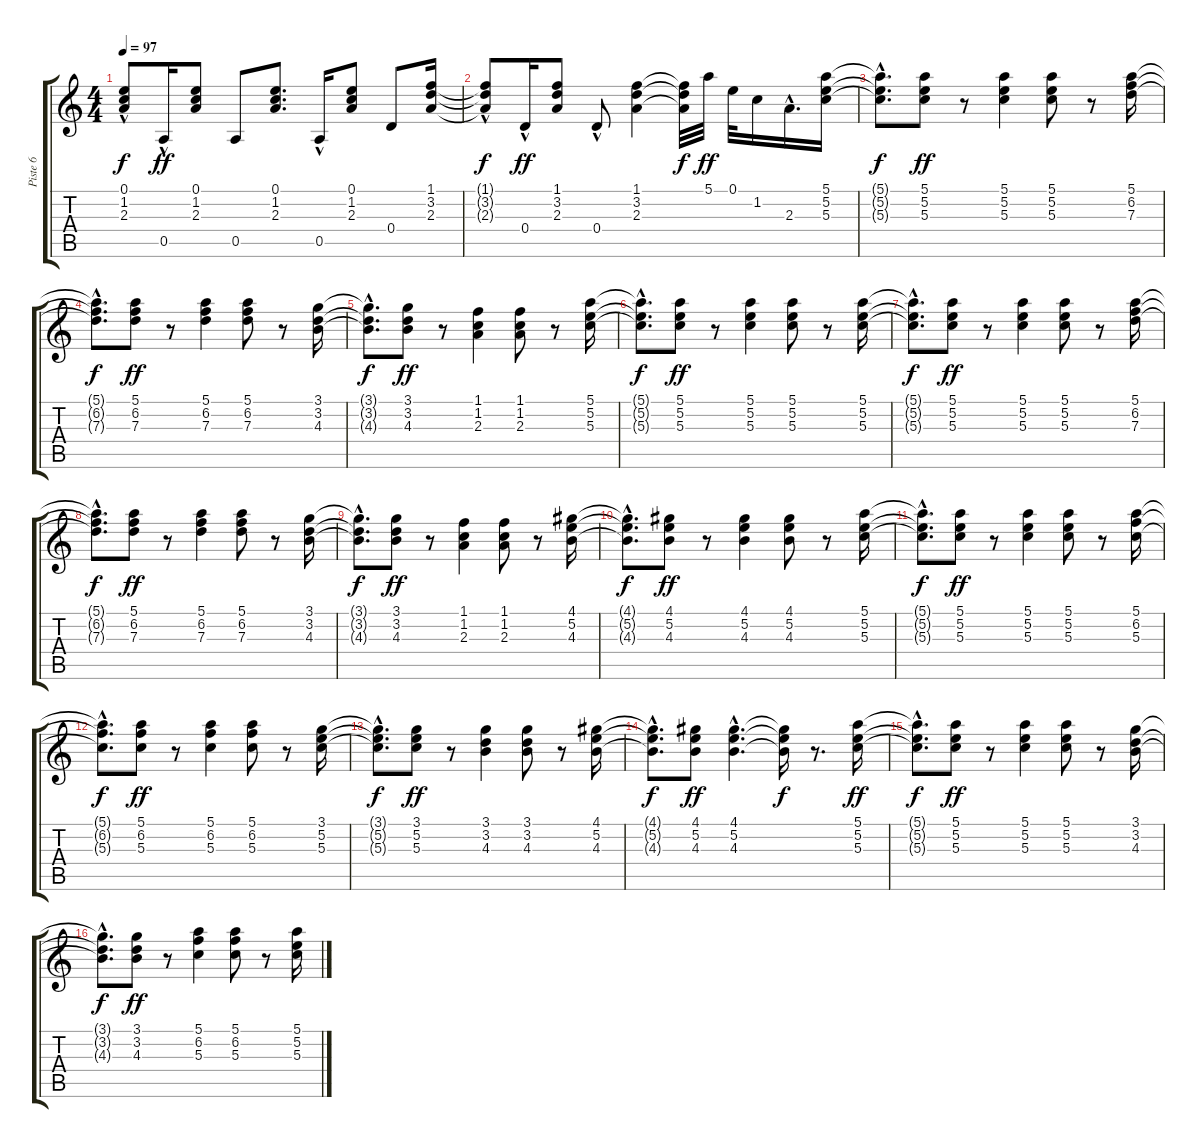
\track ("Piste 6" "Piste 6") {instrument acousticguitarsteel}
\staff {score tabs}
\tuning (E4 B3 G3 D3 A2 E2) {hide}
\ts (4 4)
\tempo 97
\clef g2
\ks c
(0.1{hac t} 1.2{hac t} 2.3{hac t}).8{dy f} 0.5{hac}.16{dy ff} (0.1 1.2 2.3).8 0.5.8 (0.1 1.2 2.3).8{d} 0.5{hac}.16 (0.1 1.2 2.3).8 0.4.8 (1.1 3.2 2.3).16 |
(1.1{hac t} 3.2{hac t} 2.3{hac t}).8{dy f} 0.4{hac}.16{dy ff} (1.1 3.2 2.3).8 0.4{hac}.8 (1.1 3.2 2.3).4 (1.1{t} 3.2{t} 2.3{t}).32{dy f} 5.1.32{dy ff} 0.1.32 1.2.16 2.3{hac}.16{d} (5.1 5.2 5.3).16 |
(5.1{hac t} 5.2{hac t} 5.3{hac t}).8{d dy f} (5.1 5.2 5.3).8{dy ff} r.8 (5.1 5.2 5.3).4 (5.1 5.2 5.3).8 r.8 (5.1 6.2 7.3).16 |
(5.1{hac t} 6.2{hac t} 7.3{hac t}).8{d dy f} (5.1 6.2 7.3).8{dy ff} r.8 (5.1 6.2 7.3).4 (5.1 6.2 7.3).8 r.8 (3.1 3.2 4.3).16 |
(3.1{hac t} 3.2{hac t} 4.3{hac t}).8{d dy f} (3.1 3.2 4.3).8{dy ff} r.8 (1.1 1.2 2.3).4 (1.1 1.2 2.3).8 r.8 (5.1 5.2 5.3).16 |
(5.1{hac t} 5.2{hac t} 5.3{hac t}).8{d dy f} (5.1 5.2 5.3).8{dy ff} r.8 (5.1 5.2 5.3).4 (5.1 5.2 5.3).8 r.8 (5.1 5.2 5.3).16 |
(5.1{hac t} 5.2{hac t} 5.3{hac t}).8{d dy f} (5.1 5.2 5.3).8{dy ff} r.8 (5.1 5.2 5.3).4 (5.1 5.2 5.3).8 r.8 (5.1 6.2 7.3).16 |
(5.1{hac t} 6.2{hac t} 7.3{hac t}).8{d dy f} (5.1 6.2 7.3).8{dy ff} r.8 (5.1 6.2 7.3).4 (5.1 6.2 7.3).8 r.8 (3.1 3.2 4.3).16 |
(3.1{hac t} 3.2{hac t} 4.3{hac t}).8{d dy f} (3.1 3.2 4.3).8{dy ff} r.8 (1.1 1.2 2.3).4 (1.1 1.2 2.3).8 r.8 (4.1 5.2 4.3).16 |
(4.1{hac t} 5.2{hac t} 4.3{hac t}).8{d dy f} (4.1 5.2 4.3).8{dy ff} r.8 (4.1 5.2 4.3).4 (4.1 5.2 4.3).8 r.8 (5.1 5.2 5.3).16 |
(5.1{hac t} 5.2{hac t} 5.3{hac t}).8{d dy f} (5.1 5.2 5.3).8{dy ff} r.8 (5.1 5.2 5.3).4 (5.1 5.2 5.3).8 r.8 (5.1 6.2 5.3).16 |
(5.1{hac t} 6.2{hac t} 5.3{hac t}).8{d dy f} (5.1 6.2 5.3).8{dy ff} r.8 (5.1 6.2 5.3).4 (5.1 6.2 5.3).8 r.8 (3.1 5.2 5.3).16 |
(3.1{hac t} 5.2{hac t} 5.3{hac t}).8{d dy f} (3.1 5.2 5.3).8{dy ff} r.8 (3.1 3.2 4.3).4 (3.1 3.2 4.3).8 r.8 (4.1 5.2 4.3).16 |
(4.1{hac t} 5.2{hac t} 4.3{hac t}).8{d dy f} (4.1 5.2 4.3).8{dy ff} (4.1{hac} 5.2{hac} 4.3{hac}).4{d} (4.1{t} 5.2{t} 4.3{t}).16{dy f} r.8{d} (5.1 5.2 5.3).16{dy ff} |
(5.1{hac t} 5.2{hac t} 5.3{hac t}).8{d dy f} (5.1 5.2 5.3).8{dy ff} r.8 (5.1 5.2 5.3).4 (5.1 5.2 5.3).8 r.8 (3.1 3.2 4.3).16 |
(3.1{hac t} 3.2{hac t} 4.3{hac t}).8{d dy f} (3.1 3.2 4.3).8{dy ff} r.8 (5.1 6.2 5.3).4 (5.1 6.2 5.3).8 r.8 (5.1 5.2 5.3).16
